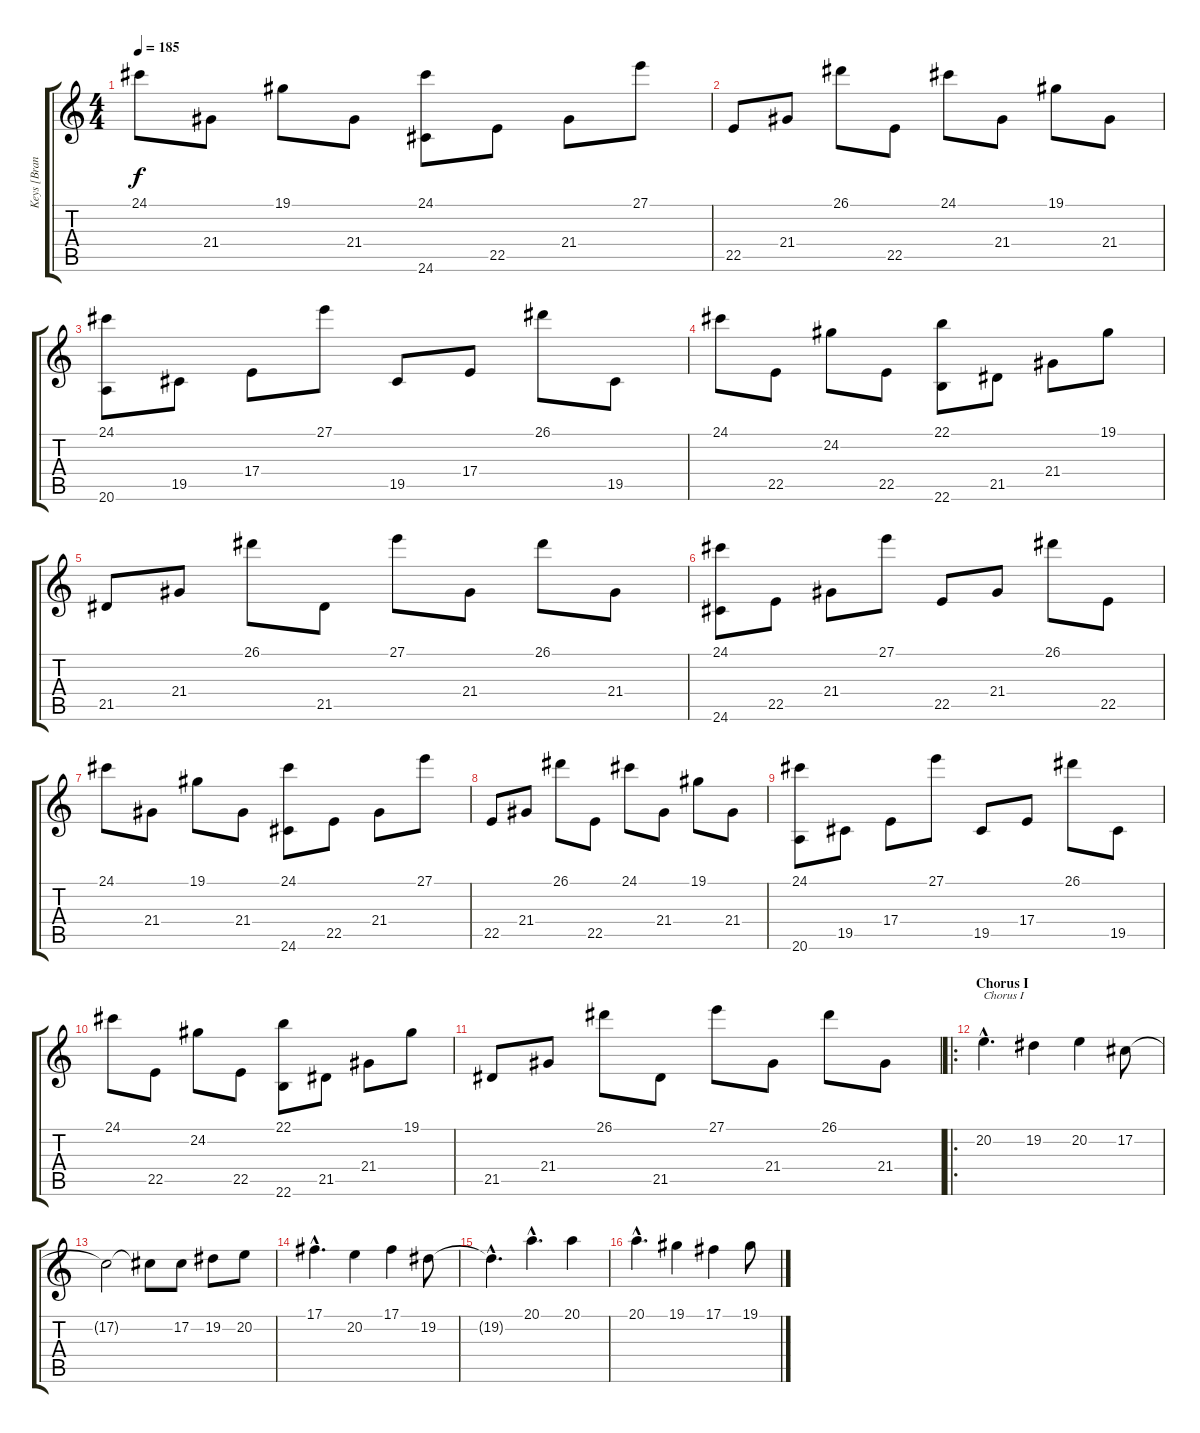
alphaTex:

\track ("Keys [Brandstrom]" "Keys [Bran") {instrument stringensemble1}
\staff {score tabs}
\tuning (Db4 Ab3 E3 B2 Gb2 Db2) {hide}
\ts (4 4)
\tempo 185
\clef g2
\ks c
24.1.8{dy f} 21.4.8 19.1.8 21.4.8 (24.1 24.6).8 22.5.8 21.4.8 27.1.8 |
22.5.8 21.4.8 26.1.8 22.5.8 24.1.8 21.4.8 19.1.8 21.4.8 |
(24.1 20.6).8 19.5.8 17.4.8 27.1.8 19.5.8 17.4.8 26.1.8 19.5.8 |
24.1.8 22.5.8 24.2.8 22.5.8 (22.1 22.6).8 21.5.8 21.4.8 19.1.8 |
21.5.8 21.4.8 26.1.8 21.5.8 27.1.8 21.4.8 26.1.8 21.4.8 |
(24.1 24.6).8 22.5.8 21.4.8 27.1.8 22.5.8 21.4.8 26.1.8 22.5.8 |
24.1.8 21.4.8 19.1.8 21.4.8 (24.1 24.6).8 22.5.8 21.4.8 27.1.8 |
22.5.8 21.4.8 26.1.8 22.5.8 24.1.8 21.4.8 19.1.8 21.4.8 |
(24.1 20.6).8 19.5.8 17.4.8 27.1.8 19.5.8 17.4.8 26.1.8 19.5.8 |
24.1.8 22.5.8 24.2.8 22.5.8 (22.1 22.6).8 21.5.8 21.4.8 19.1.8 |
21.5.8 21.4.8 26.1.8 21.5.8 27.1.8 21.4.8 26.1.8 21.4.8 |
\ro
\section ("" "Chorus I")
20.2{hac}.4{d txt "Chorus I" instrument stringensemble1} 19.2.4 20.2.4 17.2.8 |
17.2{t}.2 17.2{t}.8 17.2.8 19.2.8 20.2.8 |
17.1{hac}.4{d} 20.2.4 17.1.4 19.2.8 |
19.2{hac t}.4{d} 20.1{hac}.4{d} 20.1.4 |
20.1{hac}.4{d} 19.1.4 17.1.4 19.1.8
